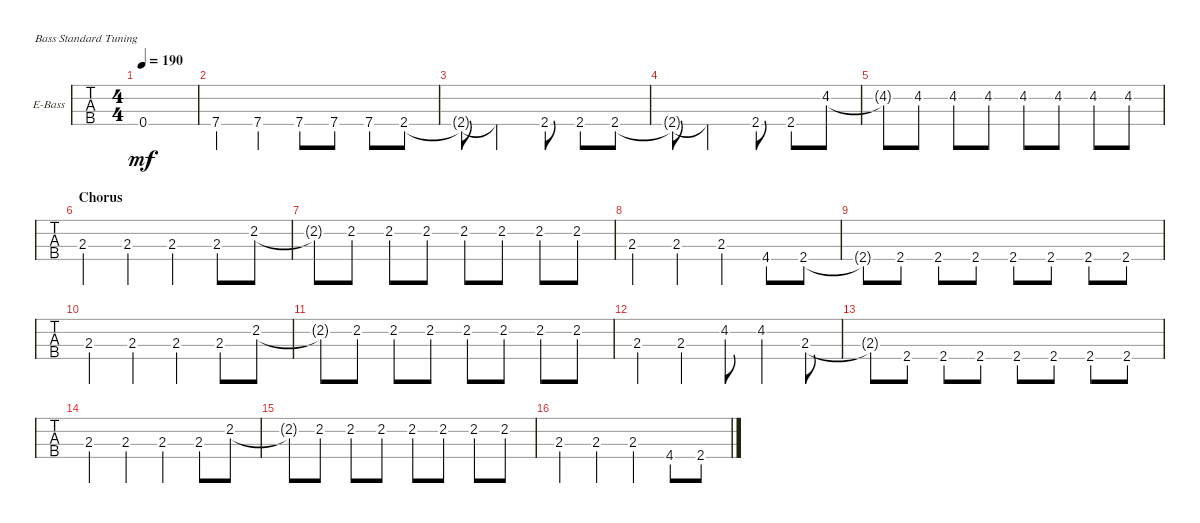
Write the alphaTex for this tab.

\defaultSystemsLayout 4
\bracketExtendMode groupsimilarinstruments
\firstSystemTrackNameOrientation horizontal
\otherSystemsTrackNameOrientation horizontal
\track ("Akshay" "E-Bass") {instrument electricbassfinger}
\staff {tabs}
\tuning (G2 D2 A1 E1)
\ts (4 4)
\tempo 190
\clef f4
\ks c
0.4{t}.1{dy mf} |
7.4.4 7.4.4 7.4.8 7.4.8 7.4.8 2.4.8 |
\clef g2
2.4{t}.8 2.4{t}.2 2.4.8 2.4.8 2.4.8 |
2.4{t}.8 2.4{t}.2 2.4.8 2.4.8 4.2.8 |
4.2{t}.8 4.2.8 4.2.8 4.2.8 4.2.8 4.2.8 4.2.8 4.2.8 |
\section ("" "Chorus")
\clef f4
2.3.4 2.3.4 2.3.4 2.3.8 2.2.8 |
2.2{t}.8 2.2.8 2.2.8 2.2.8 2.2.8 2.2.8 2.2.8 2.2.8 |
2.3.4 2.3.4 2.3.4 4.4.8 2.4.8 |
2.4{t}.8 2.4.8 2.4.8 2.4.8 2.4.8 2.4.8 2.4.8 2.4.8 |
2.3.4 2.3.4 2.3.4 2.3.8 2.2.8 |
2.2{t}.8 2.2.8 2.2.8 2.2.8 2.2.8 2.2.8 2.2.8 2.2.8 |
2.3.4 2.3.4 4.2.8 4.2.4 2.3.8 |
2.3{t}.8 2.4.8 2.4.8 2.4.8 2.4.8 2.4.8 2.4.8 2.4.8 |
2.3.4 2.3.4 2.3.4 2.3.8 2.2.8 |
2.2{t}.8 2.2.8 2.2.8 2.2.8 2.2.8 2.2.8 2.2.8 2.2.8 |
2.3.4 2.3.4 2.3.4 4.4.8 2.4.8
